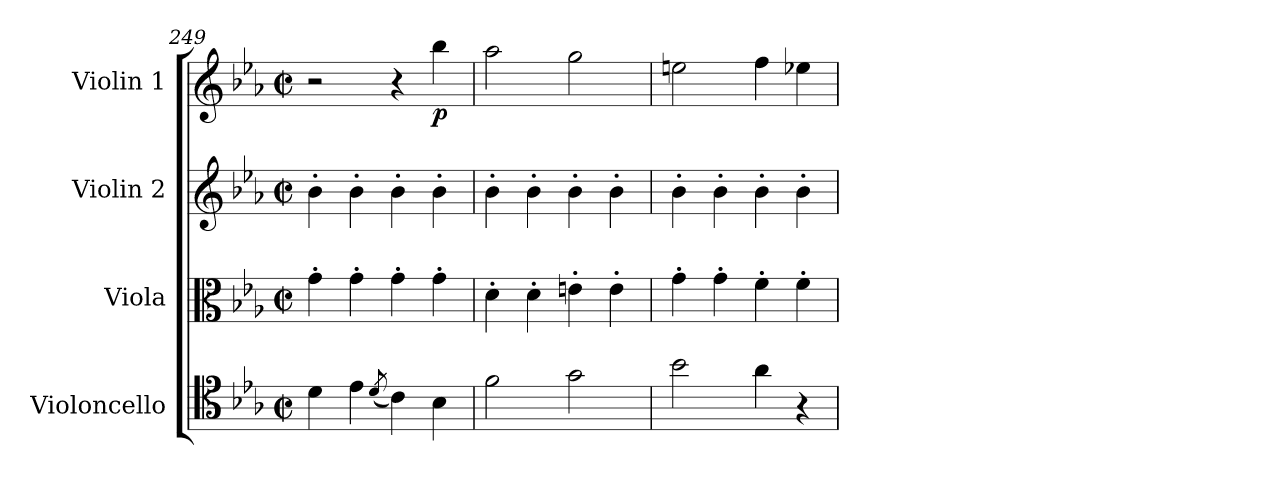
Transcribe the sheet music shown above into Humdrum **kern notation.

**kern	**kern	**kern	**kern	**dynam
*part4	*part3	*part2	*part1	*part1
*staff4	*staff3	*staff2	*staff1	*staff1
*I"Violoncello	*I"Viola	*I"Violin 2	*I"Violin 1	*
*I'Vc	*I'Vla	*I'Vln	*I'Vln	*
*clefC4	*clefC3	*clefG2	*clefG2	*
*k[b-e-a-]	*k[b-e-a-]	*k[b-e-a-]	*k[b-e-a-]	*
*M2/2	*M2/2	*M2/2	*M2/2	*
*met(c|)	*met(c|)	*met(c|)	*met(c|)	*
=249	=249	=249	=249	=249
4d\	4g'\	4b-'\	2r	.
4e-\	4g'\	4b-'\	.	.
(8qd/	.	.	.	.
4c\)	4g'\	4b-'\	4r	.
!	!	!	!	!LO:DY:b
4B-\	4g'\	4b-'\	4bb-\	p
=250	=250	=250	=250	=250
2f\	4d'\	4b-'\	2aa-\	.
.	4d'\	4b-'\	.	.
2g\	4en'\	4b-'\	2gg\	.
.	4e'\	4b-'\	.	.
=251	=251	=251	=251	=251
2b-\	4g'\	4b-'\	2een\	.
.	4g'\	4b-'\	.	.
4a-\	4f'\	4b-'\	4ff\	.
4r	4f'\	4b-'\	4ee-X\	.
=	=	=	=	=
*-	*-	*-	*-	*-
